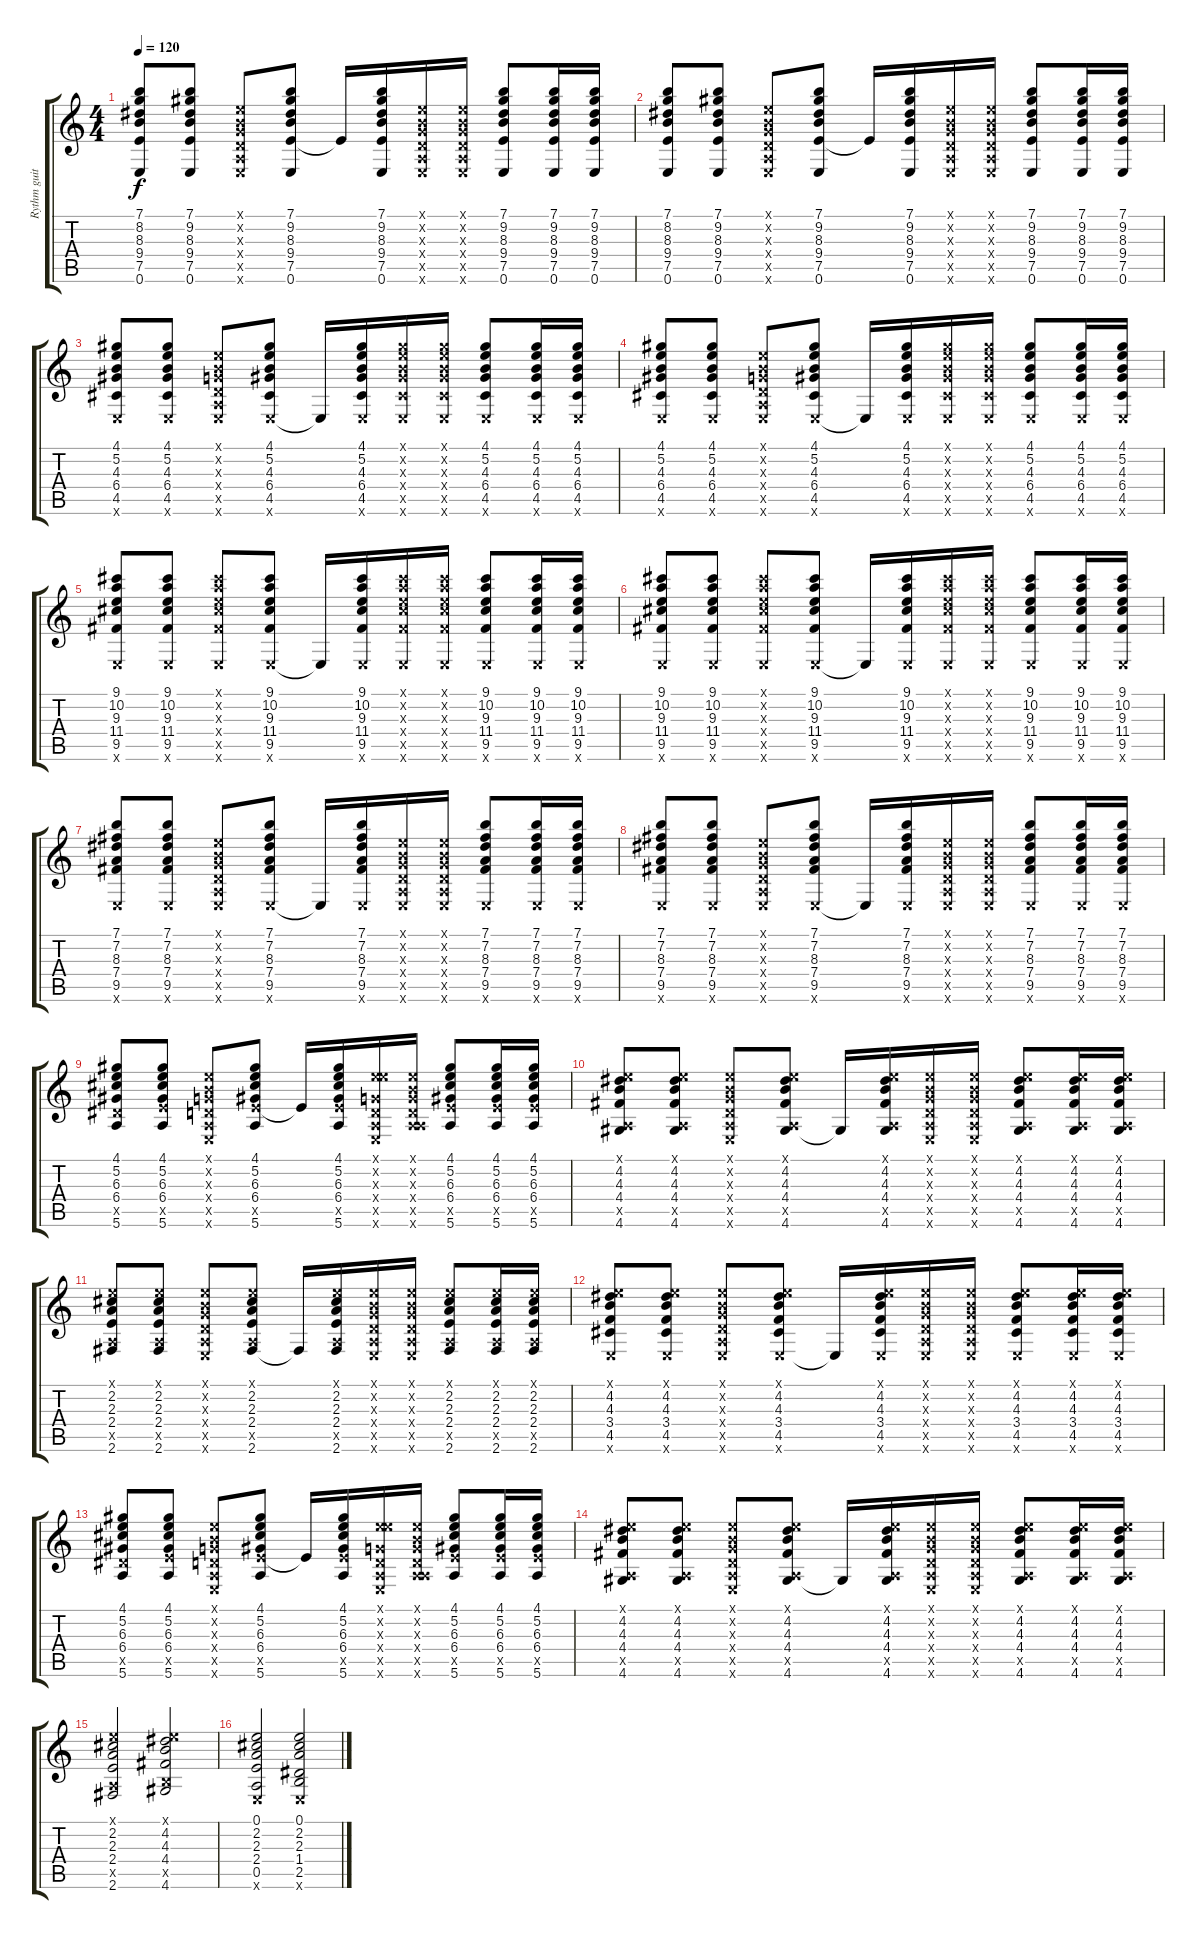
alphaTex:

\track ("Rythm guitar" "Rythm guit") {instrument acousticguitarsteel}
\staff {score tabs}
\tuning (E4 B3 G3 D3 A2 E2) {hide}
\ts (4 4)
\tempo 120
\clef g2
\ks c
(7.1 8.2 8.3 9.4 7.5 0.6).8{dy f} (7.1 9.2 8.3 9.4 7.5 0.6).8 (0.1{x} 0.2{x} 0.3{x} 0.4{x} 0.5{x} 0.6{x}).8 (7.1 9.2 8.3 9.4 7.5 0.6).8 7.5{t}.16 (7.1 9.2 8.3 9.4 7.5 0.6).16 (0.1{x} 0.2{x} 0.3{x} 0.4{x} 0.5{x} 0.6{x}).16 (0.1{x} 0.2{x} 0.3{x} 0.4{x} 0.5{x} 0.6{x}).16 (7.1 9.2 8.3 9.4 7.5 0.6).8 (7.1 9.2 8.3 9.4 7.5 0.6).16 (7.1 9.2 8.3 9.4 7.5 0.6).16 |
(7.1 8.2 8.3 9.4 7.5 0.6).8 (7.1 9.2 8.3 9.4 7.5 0.6).8 (0.1{x} 0.2{x} 0.3{x} 0.4{x} 0.5{x} 0.6{x}).8 (7.1 9.2 8.3 9.4 7.5 0.6).8 7.5{t}.16 (7.1 9.2 8.3 9.4 7.5 0.6).16 (0.1{x} 0.2{x} 0.3{x} 0.4{x} 0.5{x} 0.6{x}).16 (0.1{x} 0.2{x} 0.3{x} 0.4{x} 0.5{x} 0.6{x}).16 (7.1 9.2 8.3 9.4 7.5 0.6).8 (7.1 9.2 8.3 9.4 7.5 0.6).16 (7.1 9.2 8.3 9.4 7.5 0.6).16 |
(4.1 5.2 4.3 6.4 4.5 0.6{x}).8 (4.1 5.2 4.3 6.4 4.5 0.6{x}).8 (0.1{x} 0.2{x} 0.3{x} 0.4{x} 0.5{x} 0.6{x}).8 (4.1 5.2 4.3 6.4 4.5 0.6{x}).8 0.6{t}.16 (4.1 5.2 4.3 6.4 4.5 0.6{x}).16 (4.1{x} 5.2{x} 4.3{x} 6.4{x} 4.5{x} 0.6{x}).16 (4.1{x} 5.2{x} 4.3{x} 6.4{x} 4.5{x} 0.6{x}).16 (4.1 5.2 4.3 6.4 4.5 0.6{x}).8 (4.1 5.2 4.3 6.4 4.5 0.6{x}).16 (4.1 5.2 4.3 6.4 4.5 0.6{x}).16 |
(4.1 5.2 4.3 6.4 4.5 0.6{x}).8 (4.1 5.2 4.3 6.4 4.5 0.6{x}).8 (0.1{x} 0.2{x} 0.3{x} 0.4{x} 0.5{x} 0.6{x}).8 (4.1 5.2 4.3 6.4 4.5 0.6{x}).8 0.6{t}.16 (4.1 5.2 4.3 6.4 4.5 0.6{x}).16 (4.1{x} 5.2{x} 4.3{x} 6.4{x} 4.5{x} 0.6{x}).16 (4.1{x} 5.2{x} 4.3{x} 6.4{x} 4.5{x} 0.6{x}).16 (4.1 5.2 4.3 6.4 4.5 0.6{x}).8 (4.1 5.2 4.3 6.4 4.5 0.6{x}).16 (4.1 5.2 4.3 6.4 4.5 0.6{x}).16 |
(9.1 10.2 9.3 11.4 9.5 0.6{x}).8 (9.1 10.2 9.3 11.4 9.5 0.6{x}).8 (9.1{x} 10.2{x} 9.3{x} 11.4{x} 9.5{x} 0.6{x}).8 (9.1 10.2 9.3 11.4 9.5 0.6{x}).8 0.6{t}.16 (9.1 10.2 9.3 11.4 9.5 0.6{x}).16 (9.1{x} 10.2{x} 9.3{x} 11.4{x} 9.5{x} 0.6{x}).16 (9.1{x} 10.2{x} 9.3{x} 11.4{x} 9.5{x} 0.6{x}).16 (9.1 10.2 9.3 11.4 9.5 0.6{x}).8 (9.1 10.2 9.3 11.4 9.5 0.6{x}).16 (9.1 10.2 9.3 11.4 9.5 0.6{x}).16 |
(9.1 10.2 9.3 11.4 9.5 0.6{x}).8 (9.1 10.2 9.3 11.4 9.5 0.6{x}).8 (9.1{x} 10.2{x} 9.3{x} 11.4{x} 9.5{x} 0.6{x}).8 (9.1 10.2 9.3 11.4 9.5 0.6{x}).8 0.6{t}.16 (9.1 10.2 9.3 11.4 9.5 0.6{x}).16 (9.1{x} 10.2{x} 9.3{x} 11.4{x} 9.5{x} 0.6{x}).16 (9.1{x} 10.2{x} 9.3{x} 11.4{x} 9.5{x} 0.6{x}).16 (9.1 10.2 9.3 11.4 9.5 0.6{x}).8 (9.1 10.2 9.3 11.4 9.5 0.6{x}).16 (9.1 10.2 9.3 11.4 9.5 0.6{x}).16 |
(7.1 7.2 8.3 7.4 9.5 0.6{x}).8 (7.1 7.2 8.3 7.4 9.5 0.6{x}).8 (0.1{x} 0.2{x} 0.3{x} 0.4{x} 0.5{x} 0.6{x}).8 (7.1 7.2 8.3 7.4 9.5 0.6{x}).8 0.6{t}.16 (7.1 7.2 8.3 7.4 9.5 0.6{x}).16 (0.1{x} 0.2{x} 0.3{x} 0.4{x} 0.5{x} 0.6{x}).16 (0.1{x} 0.2{x} 0.3{x} 0.4{x} 0.5{x} 0.6{x}).16 (7.1 7.2 8.3 7.4 9.5 0.6{x}).8 (7.1 7.2 8.3 7.4 9.5 0.6{x}).16 (7.1 7.2 8.3 7.4 9.5 0.6{x}).16 |
(7.1 7.2 8.3 7.4 9.5 0.6{x}).8 (7.1 7.2 8.3 7.4 9.5 0.6{x}).8 (0.1{x} 0.2{x} 0.3{x} 0.4{x} 0.5{x} 0.6{x}).8 (7.1 7.2 8.3 7.4 9.5 0.6{x}).8 0.6{t}.16 (7.1 7.2 8.3 7.4 9.5 0.6{x}).16 (0.1{x} 0.2{x} 0.3{x} 0.4{x} 0.5{x} 0.6{x}).16 (0.1{x} 0.2{x} 0.3{x} 0.4{x} 0.5{x} 0.6{x}).16 (7.1 7.2 8.3 7.4 9.5 0.6{x}).8 (7.1 7.2 8.3 7.4 9.5 0.6{x}).16 (7.1 7.2 8.3 7.4 9.5 0.6{x}).16 |
(4.1 5.2 6.3 6.4 6.5{x} 5.6).8 (4.1 5.2 6.3 6.4 7.5{x} 5.6).8 (0.1{x} 0.2{x} 0.3{x} 0.4{x} 0.5{x} 0.6{x}).8 (4.1 5.2 6.3 6.4 7.5{x} 5.6).8 7.5{t}.16 (4.1 5.2 6.3 6.4 7.5{x} 5.6).16 (0.1{x} 5.2{x} 0.3{x} 0.4{x} 0.5{x} 0.6{x}).16 (0.1{x} 0.2{x} 0.3{x} 0.4{x} 0.5{x} 5.6{x}).16 (4.1 5.2 6.3 6.4 7.5{x} 5.6).8 (4.1 5.2 6.3 6.4 7.5{x} 5.6).16 (4.1 5.2 6.3 6.4 7.5{x} 5.6).16 |
(0.1{x} 4.2 4.3 4.4 0.5{x} 4.6).8 (0.1{x} 4.2 4.3 4.4 0.5{x} 4.6).8 (0.1{x} 0.2{x} 0.3{x} 0.4{x} 0.5{x} 0.6{x}).8 (0.1{x} 4.2 4.3 4.4 0.5{x} 4.6).8 4.6{t}.16 (0.1{x} 4.2 4.3 4.4 0.5{x} 4.6).16 (0.1{x} 0.2{x} 0.3{x} 0.4{x} 0.5{x} 0.6{x}).16 (0.1{x} 0.2{x} 0.3{x} 0.4{x} 0.5{x} 0.6{x}).16 (0.1{x} 4.2 4.3 4.4 0.5{x} 4.6).8 (0.1{x} 4.2 4.3 4.4 0.5{x} 4.6).16 (0.1{x} 4.2 4.3 4.4 0.5{x} 4.6).16 |
(0.1{x} 2.2 2.3 2.4 0.5{x} 2.6).8 (0.1{x} 2.2 2.3 2.4 0.5{x} 2.6).8 (0.1{x} 0.2{x} 0.3{x} 0.4{x} 0.5{x} 0.6{x}).8 (0.1{x} 2.2 2.3 2.4 0.5{x} 2.6).8 2.6{t}.16 (0.1{x} 2.2 2.3 2.4 0.5{x} 2.6).16 (0.1{x} 0.2{x} 0.3{x} 0.4{x} 0.5{x} 0.6{x}).16 (0.1{x} 0.2{x} 0.3{x} 0.4{x} 0.5{x} 0.6{x}).16 (0.1{x} 2.2 2.3 2.4 0.5{x} 2.6).8 (0.1{x} 2.2 2.3 2.4 0.5{x} 2.6).16 (0.1{x} 2.2 2.3 2.4 0.5{x} 2.6).16 |
(0.1{x} 4.2 4.3 3.4 4.5 0.6{x}).8 (0.1{x} 4.2 4.3 3.4 4.5 0.6{x}).8 (0.1{x} 0.2{x} 0.3{x} 0.4{x} 0.5{x} 0.6{x}).8 (0.1{x} 4.2 4.3 3.4 4.5 0.6{x}).8 0.6{t}.16 (0.1{x} 4.2 4.3 3.4 4.5 0.6{x}).16 (0.1{x} 0.2{x} 0.3{x} 0.4{x} 0.5{x} 0.6{x}).16 (0.1{x} 0.2{x} 0.3{x} 0.4{x} 0.5{x} 0.6{x}).16 (0.1{x} 4.2 4.3 3.4 4.5 0.6{x}).8 (0.1{x} 4.2 4.3 3.4 4.5 0.6{x}).16 (0.1{x} 4.2 4.3 3.4 4.5 0.6{x}).16 |
(4.1 5.2 6.3 6.4 6.5{x} 5.6).8 (4.1 5.2 6.3 6.4 7.5{x} 5.6).8 (0.1{x} 0.2{x} 0.3{x} 0.4{x} 0.5{x} 0.6{x}).8 (4.1 5.2 6.3 6.4 7.5{x} 5.6).8 7.5{t}.16 (4.1 5.2 6.3 6.4 7.5{x} 5.6).16 (0.1{x} 5.2{x} 0.3{x} 0.4{x} 0.5{x} 0.6{x}).16 (0.1{x} 0.2{x} 0.3{x} 0.4{x} 0.5{x} 5.6{x}).16 (4.1 5.2 6.3 6.4 7.5{x} 5.6).8 (4.1 5.2 6.3 6.4 7.5{x} 5.6).16 (4.1 5.2 6.3 6.4 7.5{x} 5.6).16 |
(0.1{x} 4.2 4.3 4.4 0.5{x} 4.6).8 (0.1{x} 4.2 4.3 4.4 0.5{x} 4.6).8 (0.1{x} 0.2{x} 0.3{x} 0.4{x} 0.5{x} 0.6{x}).8 (0.1{x} 4.2 4.3 4.4 0.5{x} 4.6).8 4.6{t}.16 (0.1{x} 4.2 4.3 4.4 0.5{x} 4.6).16 (0.1{x} 0.2{x} 0.3{x} 0.4{x} 0.5{x} 0.6{x}).16 (0.1{x} 0.2{x} 0.3{x} 0.4{x} 0.5{x} 0.6{x}).16 (0.1{x} 4.2 4.3 4.4 0.5{x} 4.6).8 (0.1{x} 4.2 4.3 4.4 0.5{x} 4.6).16 (0.1{x} 4.2 4.3 4.4 0.5{x} 4.6).16 |
(0.1{x} 2.2 2.3 2.4 0.5{x} 2.6).2 (0.1{x} 4.2 4.3 4.4 2.5{x} 4.6).2 |
(0.1 2.2 2.3 2.4 0.5 0.6{x}).2 (0.1 2.2 2.3 1.4 2.5 0.6{x}).2
